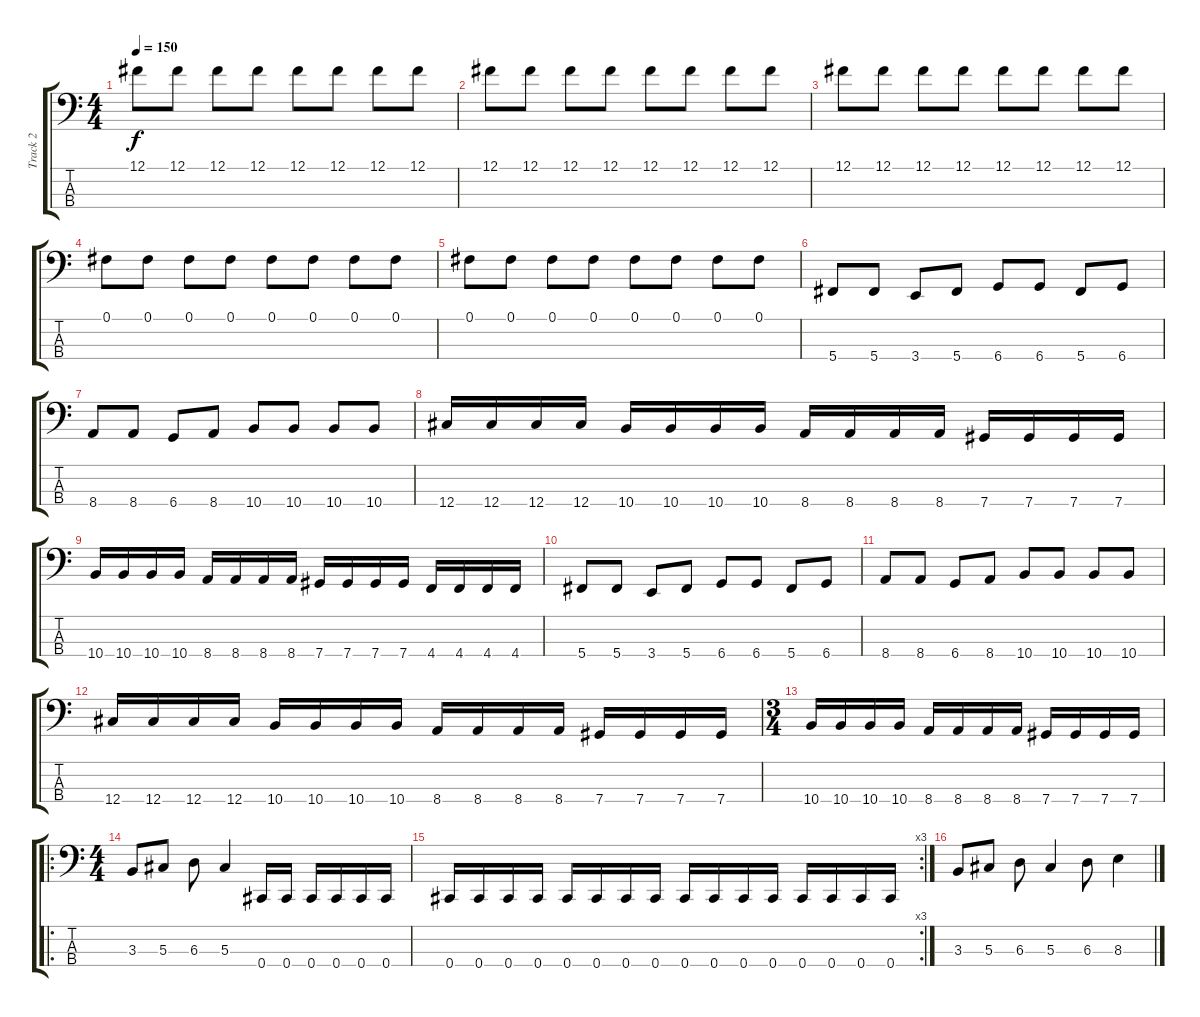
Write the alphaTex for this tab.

\track ("Track 2" "Track 2") {solo instrument electricbasspick}
\staff {score tabs}
\tuning (Gb2 Db2 Ab1 Db1) {hide}
\ts (4 4)
\tempo 150
\clef f4
\ks c
12.1.8{dy f} 12.1.8 12.1.8 12.1.8 12.1.8 12.1.8 12.1.8 12.1.8 |
12.1.8 12.1.8 12.1.8 12.1.8 12.1.8 12.1.8 12.1.8 12.1.8 |
12.1.8 12.1.8 12.1.8 12.1.8 12.1.8 12.1.8 12.1.8 12.1.8 |
0.1.8 0.1.8 0.1.8 0.1.8 0.1.8 0.1.8 0.1.8 0.1.8 |
0.1.8 0.1.8 0.1.8 0.1.8 0.1.8 0.1.8 0.1.8 0.1.8 |
5.4.8 5.4.8 3.4.8 5.4.8 6.4.8 6.4.8 5.4.8 6.4.8 |
8.4.8 8.4.8 6.4.8 8.4.8 10.4.8 10.4.8 10.4.8 10.4.8 |
12.4.16 12.4.16 12.4.16 12.4.16 10.4.16 10.4.16 10.4.16 10.4.16 8.4.16 8.4.16 8.4.16 8.4.16 7.4.16 7.4.16 7.4.16 7.4.16 |
10.4.16 10.4.16 10.4.16 10.4.16 8.4.16 8.4.16 8.4.16 8.4.16 7.4.16 7.4.16 7.4.16 7.4.16 4.4.16 4.4.16 4.4.16 4.4.16 |
5.4.8 5.4.8 3.4.8 5.4.8 6.4.8 6.4.8 5.4.8 6.4.8 |
8.4.8 8.4.8 6.4.8 8.4.8 10.4.8 10.4.8 10.4.8 10.4.8 |
12.4.16 12.4.16 12.4.16 12.4.16 10.4.16 10.4.16 10.4.16 10.4.16 8.4.16 8.4.16 8.4.16 8.4.16 7.4.16 7.4.16 7.4.16 7.4.16 |
\ts (3 4)
10.4.16 10.4.16 10.4.16 10.4.16 8.4.16 8.4.16 8.4.16 8.4.16 7.4.16 7.4.16 7.4.16 7.4.16 |
\ro
\ts (4 4)
3.3.8 5.3.8 6.3.8 5.3.4 0.4.16 0.4.16 0.4.16 0.4.16 0.4.16 0.4.16 |
\rc 3
0.4.16 0.4.16 0.4.16 0.4.16 0.4.16 0.4.16 0.4.16 0.4.16 0.4.16 0.4.16 0.4.16 0.4.16 0.4.16 0.4.16 0.4.16 0.4.16 |
3.3.8 5.3.8 6.3.8 5.3.4 6.3.8 8.3.4
